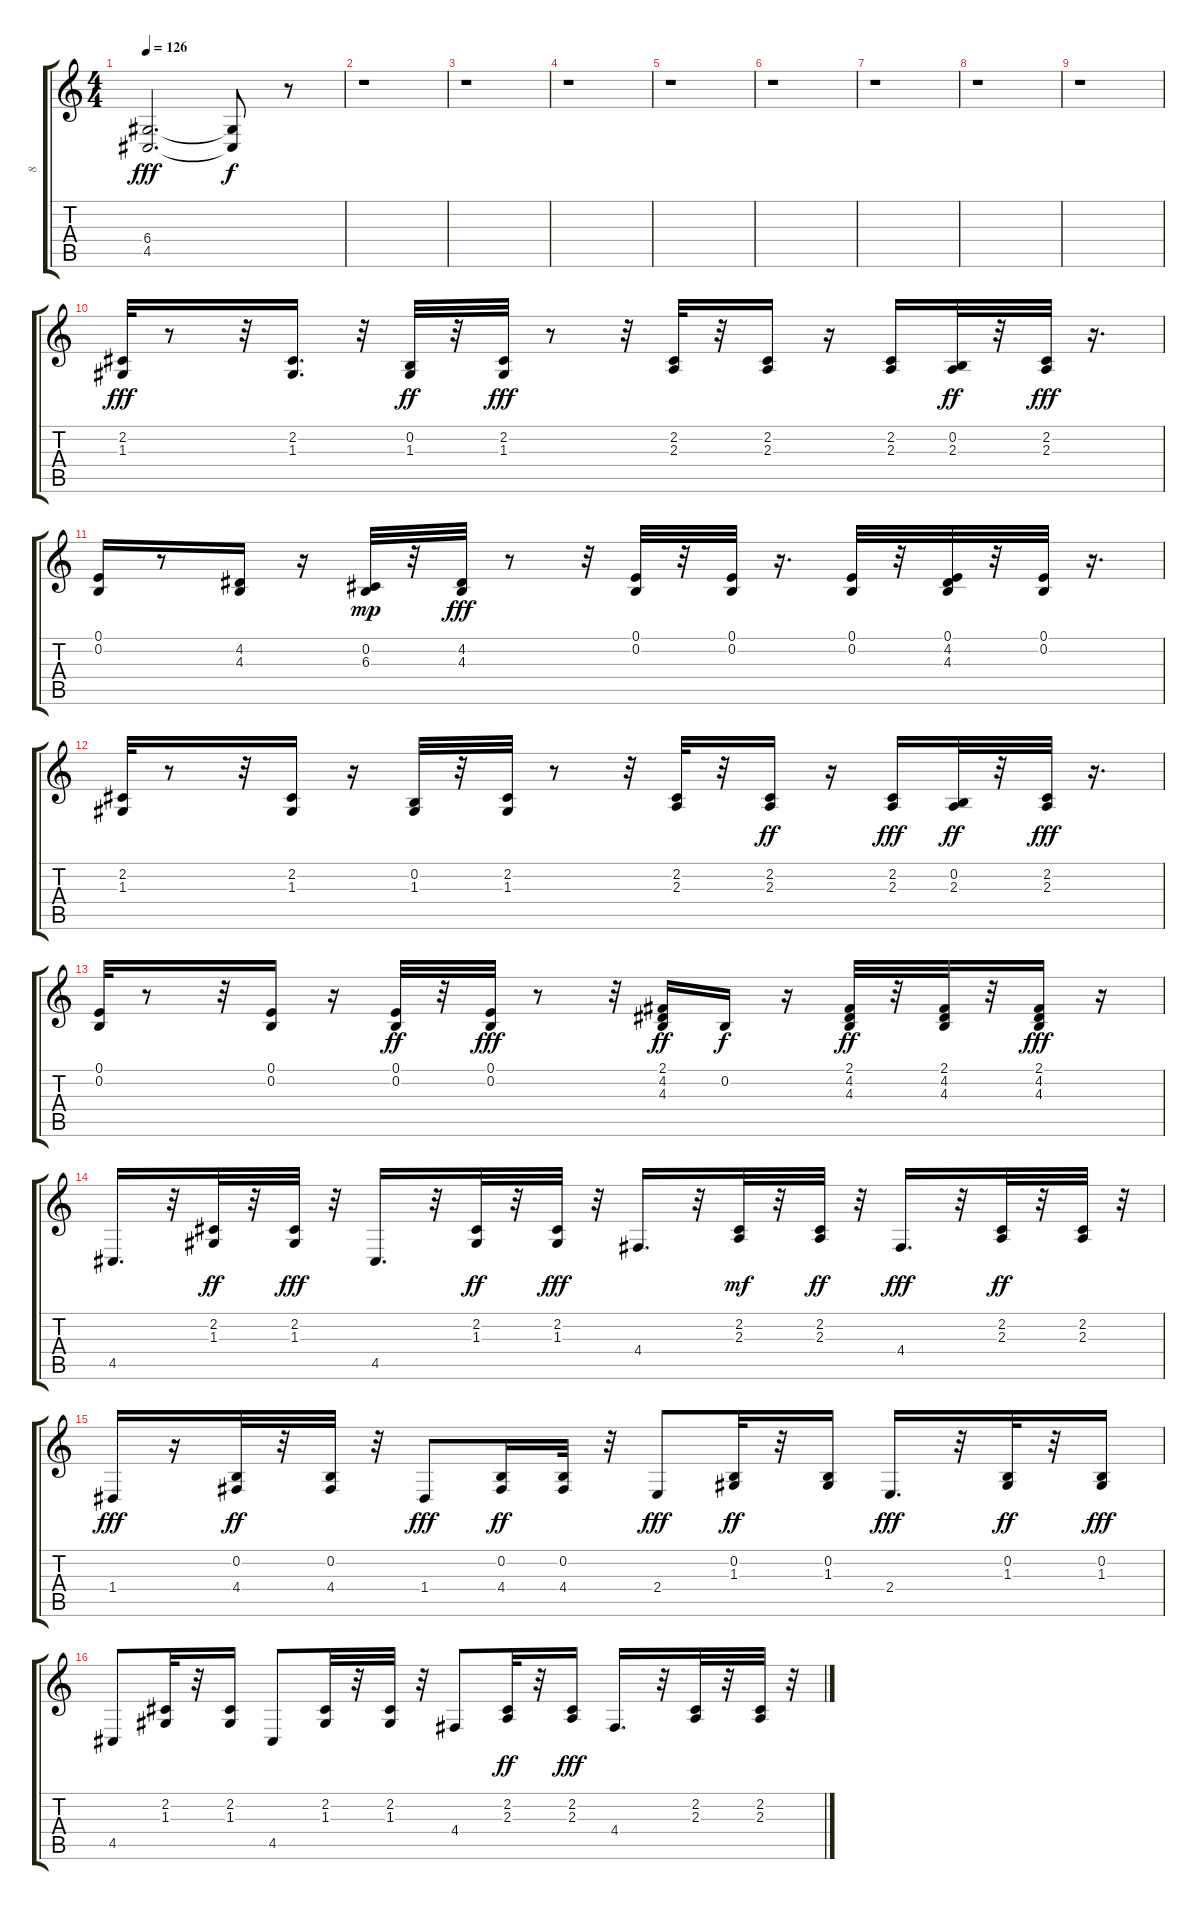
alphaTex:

\track ("8" "8") {instrument clavinet}
\staff {score tabs}
\tuning (E4 B3 G3 D3 A2 E2) {hide}
\ts (4 4)
\tempo 126
\clef g2
\ks c
(6.4 4.5).2{d dy fff} (6.4{t} 4.5{t}).8{dy f} r.8 |
r.1 |
r.1 |
r.1 |
r.1 |
r.1 |
r.1 |
r.1 |
r.1 |
(2.2 1.3).32{dy fff} r.8 r.32 (2.2 1.3).16{d} r.32 (0.2 1.3).32{dy ff} r.32 (2.2 1.3).32{dy fff} r.8 r.32 (2.2 2.3).32 r.32 (2.2 2.3).16 r.16 (2.2 2.3).16 (0.2 2.3).32{dy ff} r.32 (2.2 2.3).32{dy fff} r.16{d} |
(0.1 0.2).16 r.8 (4.2 4.3).16 r.16 (0.2 6.3).32{dy mp} r.32 (4.2 4.3).32{dy fff} r.8 r.32 (0.1 0.2).32 r.32 (0.1 0.2).32 r.16{d} (0.1 0.2).32 r.32 (0.1 4.2 4.3).32 r.32 (0.1 0.2).32 r.16{d} |
(2.2 1.3).32 r.8 r.32 (2.2 1.3).16 r.16 (0.2 1.3).32 r.32 (2.2 1.3).32 r.8 r.32 (2.2 2.3).32 r.32 (2.2 2.3).16{dy ff} r.16 (2.2 2.3).16{dy fff} (0.2 2.3).32{dy ff} r.32 (2.2 2.3).32{dy fff} r.16{d} |
(0.1 0.2).32 r.8 r.32 (0.1 0.2).16 r.16 (0.1 0.2).32{dy ff} r.32 (0.1 0.2).32{dy fff} r.8 r.32 (2.1 4.2 4.3).16{dy ff} 0.2.16{dy f} r.16 (2.1 4.2 4.3).32{dy ff} r.32 (2.1 4.2 4.3).32 r.32 (2.1 4.2 4.3).16{dy fff} r.16 |
4.5.16{d} r.32 (2.2 1.3).32{dy ff} r.32 (2.2 1.3).32{dy fff} r.32 4.5.16{d} r.32 (2.2 1.3).32{dy ff} r.32 (2.2 1.3).32{dy fff} r.32 4.4.16{d} r.32 (2.2 2.3).32{dy mf} r.32 (2.2 2.3).32{dy ff} r.32 4.4.16{d dy fff} r.32 (2.2 2.3).32{dy ff} r.32 (2.2 2.3).32 r.32 |
1.4.16{dy fff} r.16 (0.2 4.4).32{dy ff} r.32 (0.2 4.4).32 r.32 1.4.8{dy fff} (0.2 4.4).16{dy ff} (0.2 4.4).32 r.32 2.4.8{dy fff} (0.2 1.3).32{dy ff} r.32 (0.2 1.3).16 2.4.16{d dy fff} r.32 (0.2 1.3).32{dy ff} r.32 (0.2 1.3).16{dy fff} |
4.5.8 (2.2 1.3).32 r.32 (2.2 1.3).16 4.5.8 (2.2 1.3).32 r.32 (2.2 1.3).32 r.32 4.4.8 (2.2 2.3).32{dy ff} r.32 (2.2 2.3).16{dy fff} 4.4.16{d} r.32 (2.2 2.3).32 r.32 (2.2 2.3).32 r.32
